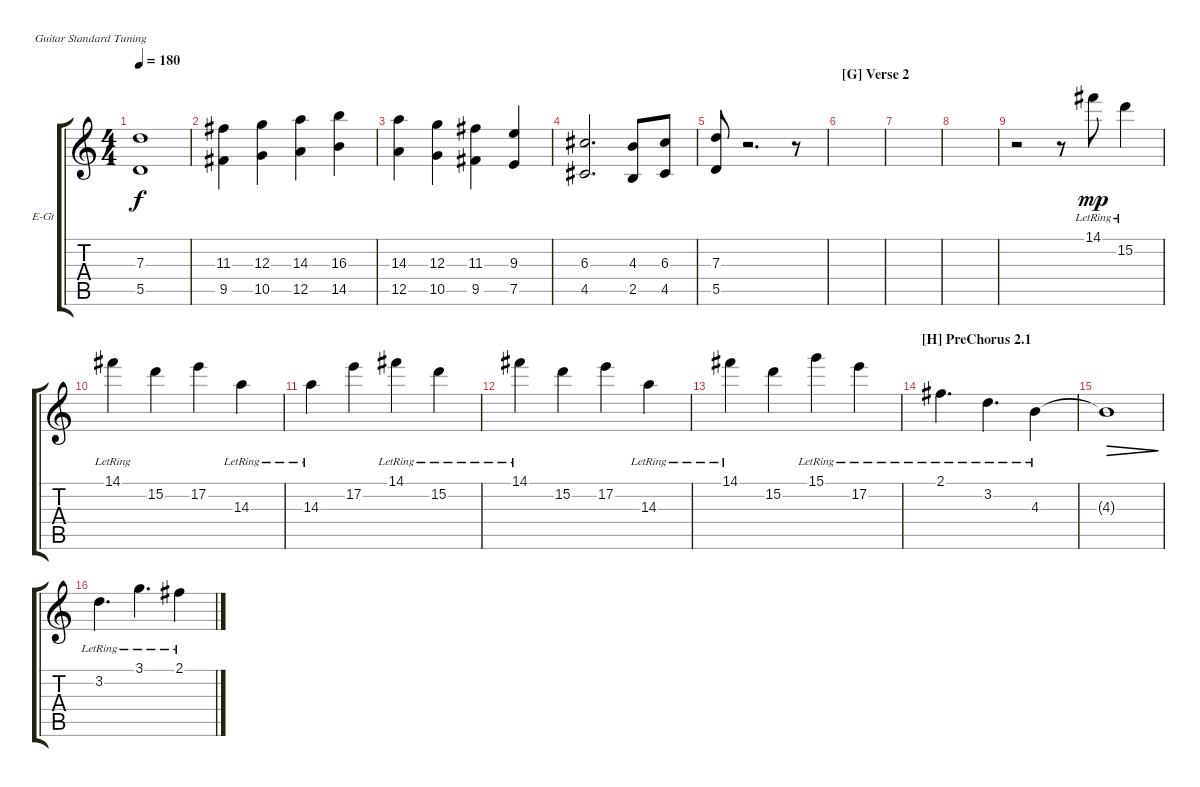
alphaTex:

\defaultSystemsLayout 4
\bracketExtendMode groupsimilarinstruments
\firstSystemTrackNameOrientation horizontal
\otherSystemsTrackNameOrientation horizontal
\track ("Lead Guitar" "E-Gt") {instrument distortionguitar}
\staff {score tabs}
\tuning (E4 B3 G3 D3 A2 E2)
\ts (4 4)
\tempo 180
\clef g2
\ks c
(5.5 7.3).1{dy f} |
(9.5 11.3).4 (10.5 12.3).4 (12.5 14.3).4 (14.5 16.3).4 |
(12.5 14.3).4 (10.5 12.3).4 (9.5 11.3).4 (7.5 9.3).4 |
(4.5 6.3).2{d} (2.5 4.3).8 (4.5 6.3).8 |
(5.5 7.3).8 r.2{d} r.8 |
\section ("G" "Verse 2")
|
|
|
r.2 r.8 14.1{lr}.8{dy mp} 15.2{lr}.4 |
14.1{lr}.4 15.2.4 17.2.4 14.3{lr}.4 |
14.3{lr}.4 17.2.4 14.1{lr}.4 15.2{lr}.4 |
14.1{lr}.4 15.2.4 17.2.4 14.3{lr}.4 |
14.1{lr}.4 15.2.4 15.1{lr}.4 17.2{lr}.4 |
\section ("H" "PreChorus 2.1")
2.1{lr}.4{d} 3.2{lr}.4{d} 4.3{lr}.4 |
4.3{t}.1{dec} |
3.2{lr}.4{d} 3.1{lr}.4{d} 2.1{lr}.4
